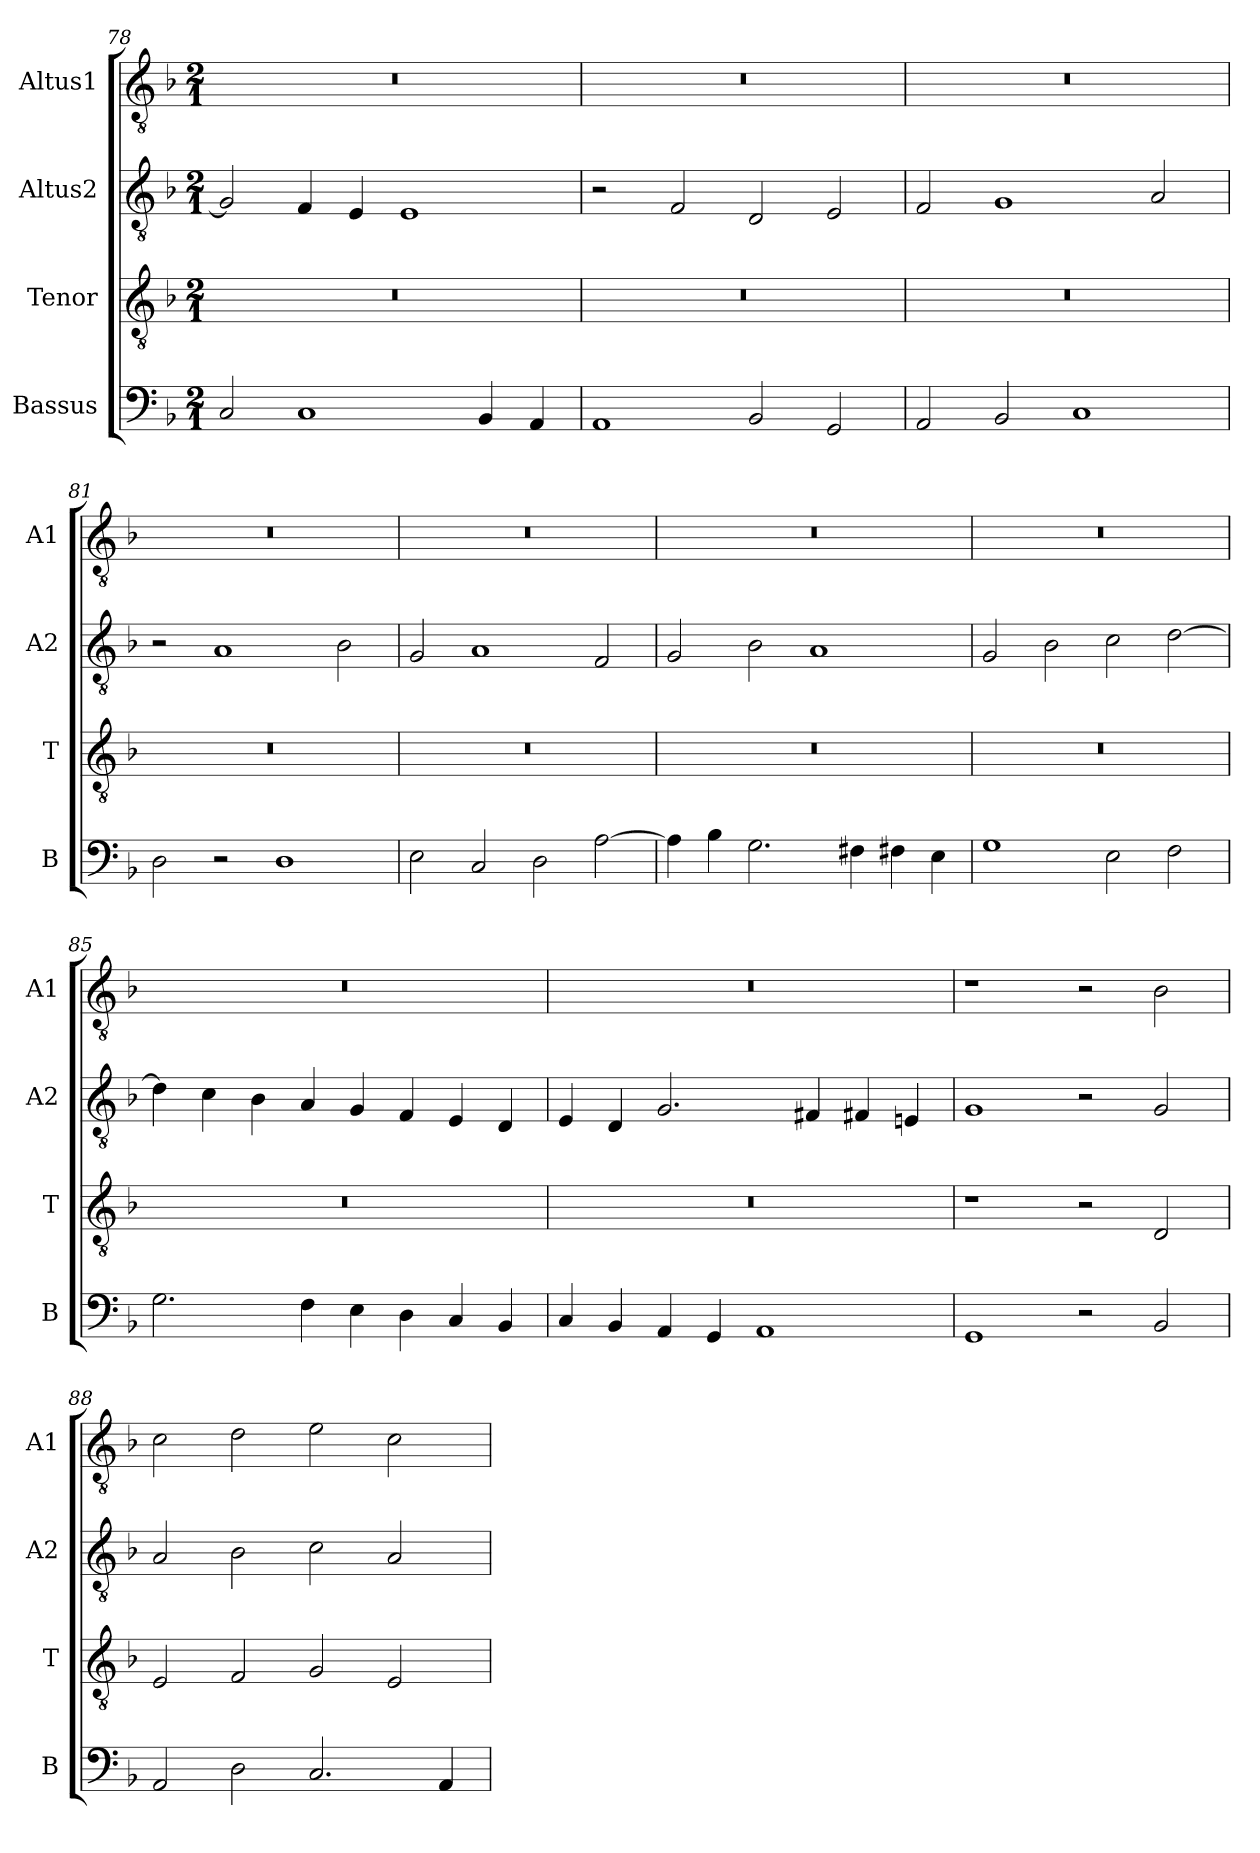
**kern	**kern	**kern	**kern
*part4	*part3	*part2	*part1
*staff4	*staff3	*staff2	*staff1
*I"Bassus	*I"Tenor	*I"Altus2	*I"Altus1
*I'B	*I'T	*I'A2	*I'A1
*clefF4	*clefGv2	*clefGv2	*clefGv2
*k[b-]	*k[b-]	*k[b-]	*k[b-]
*M2/1	*M2/1	*M2/1	*M2/1
=78	=78	=78	=78
2C/	0r	2G/]	0r
1C	.	4F/	.
.	.	4E/	.
.	.	1E	.
4BB-/	.	.	.
4AA/	.	.	.
=79	=79	=79	=79
1AA	0r	2r	0r
.	.	2F/	.
2BB-/	.	2D/	.
2GG/	.	2E/	.
=80	=80	=80	=80
2AA/	0r	2F/	0r
2BB-/	.	1G	.
1C	.	.	.
.	.	2A/	.
=81	=81	=81	=81
2D\	0r	2r	0r
2r	.	1A	.
1D	.	.	.
.	.	2B-\	.
=82	=82	=82	=82
2E\	0r	2G/	0r
2C/	.	1A	.
2D\	.	.	.
[2A\	.	2F/	.
=83	=83	=83	=83
4A\]	0r	2G/	0r
4B-\	.	.	.
2.G\	.	2B-\	.
.	.	1A	.
4F#X\	.	.	.
4F#X\	.	.	.
4E\	.	.	.
=84	=84	=84	=84
1G	0r	2G/	0r
.	.	2B-\	.
2E\	.	2c\	.
2F\	.	[2d\	.
=85	=85	=85	=85
2.G\	0r	4d\]	0r
.	.	4c\	.
.	.	4B-\	.
4F\	.	4A/	.
4E\	.	4G/	.
4D\	.	4F/	.
4C/	.	4E/	.
4BB-/	.	4D/	.
=86	=86	=86	=86
4C/	0r	4E/	0r
4BB-/	.	4D/	.
4AA/	.	2.G/	.
4GG/	.	.	.
1AA	.	.	.
.	.	4F#X/	.
.	.	4F#X/	.
.	.	4En/	.
=87	=87	=87	=87
1GG	1r	1G	1r
2r	2r	2r	2r
2BB-/	2D/	2G/	2B-\
=88	=88	=88	=88
2AA/	2E/	2A/	2c\
2D\	2F/	2B-\	2d\
2.C/	2G/	2c\	2e\
.	2E/	2A/	2c\
4AA/	.	.	.
=	=	=	=
*-	*-	*-	*-
